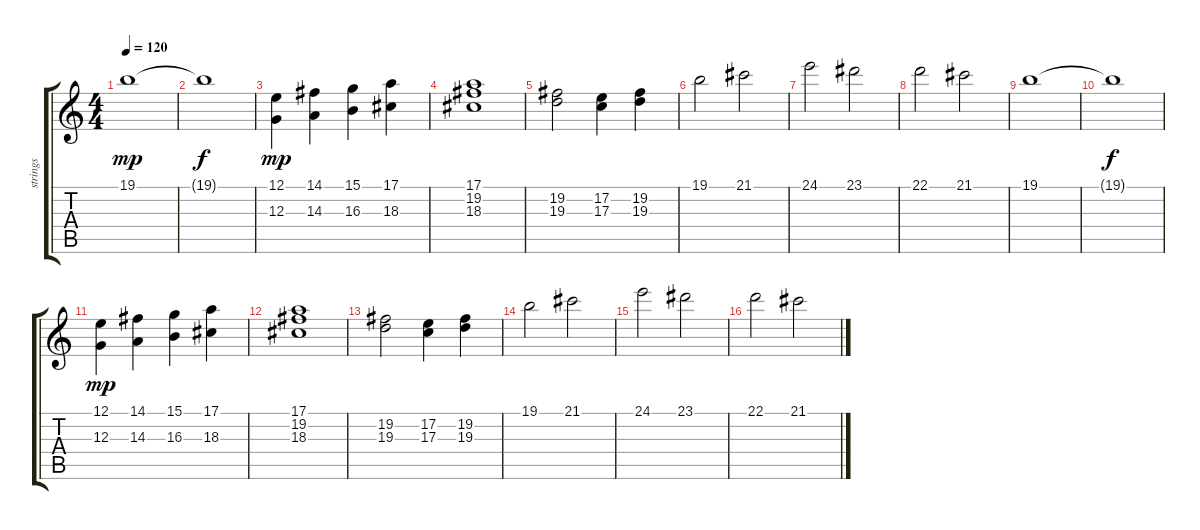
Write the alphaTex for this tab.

\track ("strings" "strings") {instrument stringensemble2}
\staff {score tabs}
\tuning (E4 B3 G3 D3 A2 E2) {hide}
\ts (4 4)
\tempo 120
\clef g2
\ks c
19.1.1{dy mp} |
19.1{t}.1{dy f} |
(12.1 12.3).4{dy mp} (14.1 14.3).4 (15.1 16.3).4 (17.1 18.3).4 |
(17.1 19.2 18.3).1 |
(19.2 19.3).2 (17.2 17.3).4 (19.2 19.3).4 |
19.1.2 21.1.2 |
24.1.2 23.1.2 |
22.1.2 21.1.2 |
19.1.1 |
19.1{t}.1{dy f} |
(12.1 12.3).4{dy mp} (14.1 14.3).4 (15.1 16.3).4 (17.1 18.3).4 |
(17.1 19.2 18.3).1 |
(19.2 19.3).2 (17.2 17.3).4 (19.2 19.3).4 |
19.1.2 21.1.2 |
24.1.2 23.1.2 |
22.1.2 21.1.2
